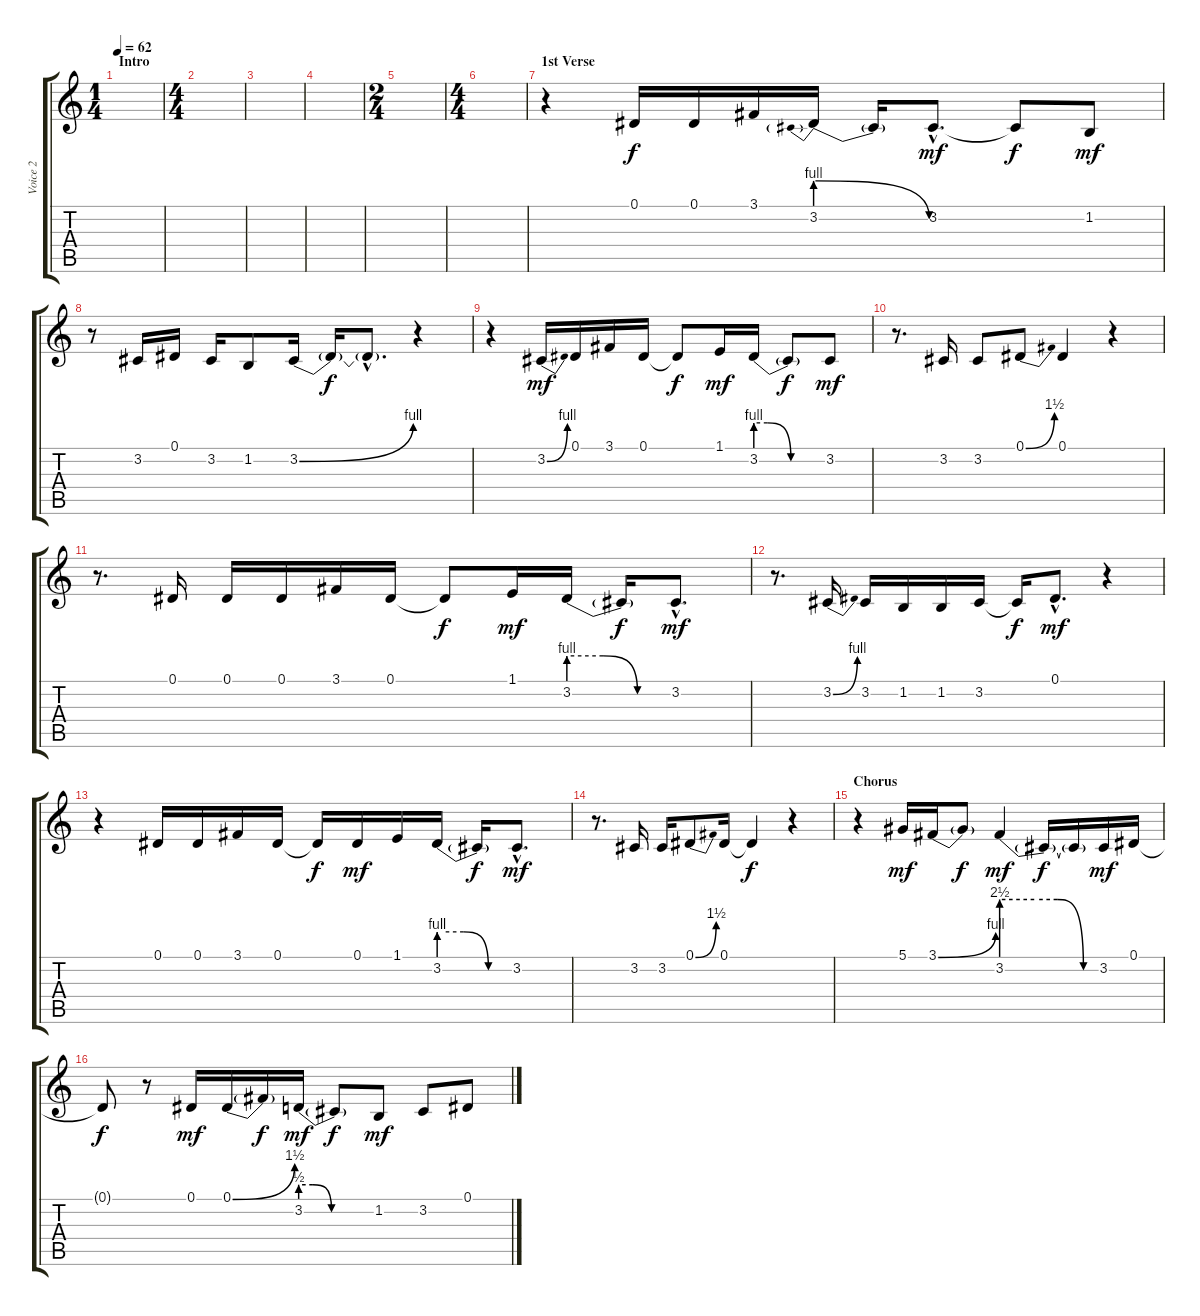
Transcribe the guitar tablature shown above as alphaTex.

\track ("Voice 2" "Voice 2") {instrument lead2sawtooth}
\staff {score tabs}
\tuning (Eb4 Bb3 Gb3 Db3 Ab2 Eb2) {hide}
\ts (1 4)
\section ("" "Intro")
\tempo 62
\clef g2
\ks c
|
\ts (4 4)
|
|
|
\ts (2 4)
|
\ts (4 4)
|
\section ("" "1st Verse")
r.4 0.1.16 0.1.16 3.1.16 3.2{be (prebendrelease 0 4 60 0)}.16 3.2{t}.16{dy f} 3.2{hac}.8{d dy mf} 3.2{t}.8{dy f} 1.2.8{dy mf} |
r.8 3.2.16 0.1.16 3.2.16 1.2.8 3.2{be (bend 0 0 60 4)}.16 3.2{t}.16{dy f} 3.2{hac t}.8{d} r.4 |
r.4 3.2{be (bend 0 0 60 4)}.16{dy mf} 0.1.16 3.1.16 0.1.16 0.1{t}.8{dy f} 1.1.16{dy mf} 3.2{be (custom 0 4 10 4 30 0 40 0 60 0)}.16 3.2{t}.8{dy f} 3.2.8{dy mf} |
r.8{d} 3.2.16 3.2.8 0.1{be (bend 0 0 60 6)}.8 0.1.4 r.4 |
r.8{d} 0.1.16 0.1.16 0.1.16 3.1.16 0.1.16 0.1{t}.8{dy f} 1.1.16{dy mf} 3.2{be (custom 0 4 20 4 40 0 60 0)}.16 3.2{t}.16{dy f} 3.2{hac}.8{d dy mf} |
r.8{d} 3.2{be (bend 0 0 60 4)}.16 3.2.16 1.2.16 1.2.16 3.2.16 3.2{t}.16{dy f} 0.1{hac}.8{d dy mf} r.4 |
r.4 0.1.16 0.1.16 3.1.16 0.1.16 0.1{t}.16{dy f} 0.1.16{dy mf} 1.1.16 3.2{be (custom 0 4 20 4 40 0 60 0)}.16 3.2{t}.16{dy f} 3.2{hac}.8{d dy mf} |
r.8{d} 3.2.16 3.2.16 0.1{be (bend 0 0 60 6)}.8 0.1.16 0.1{t}.4{dy f} r.4 |
\section ("" "Chorus")
r.4 5.1.16{dy mf} 3.1{be (bend 0 0 60 4)}.16 3.1{t}.8{dy f} 3.2{be (custom 0 10 20 10 34 10 50 0 60 0)}.4{dy mf} 3.2{t}.16{dy f} 3.2{t}.16 3.2.16{dy mf} 0.1.16 |
0.1{t}.8{dy f} r.8 0.1.16{dy mf} 0.1{be (bend 0 0 60 6)}.16 0.1{t}.16{dy f} 3.2{be (custom 0 2 10 2 25 0 40 0 60 0)}.16{dy mf} 3.2{t}.8{dy f} 1.2.8{dy mf} 3.2.8 0.1.8
